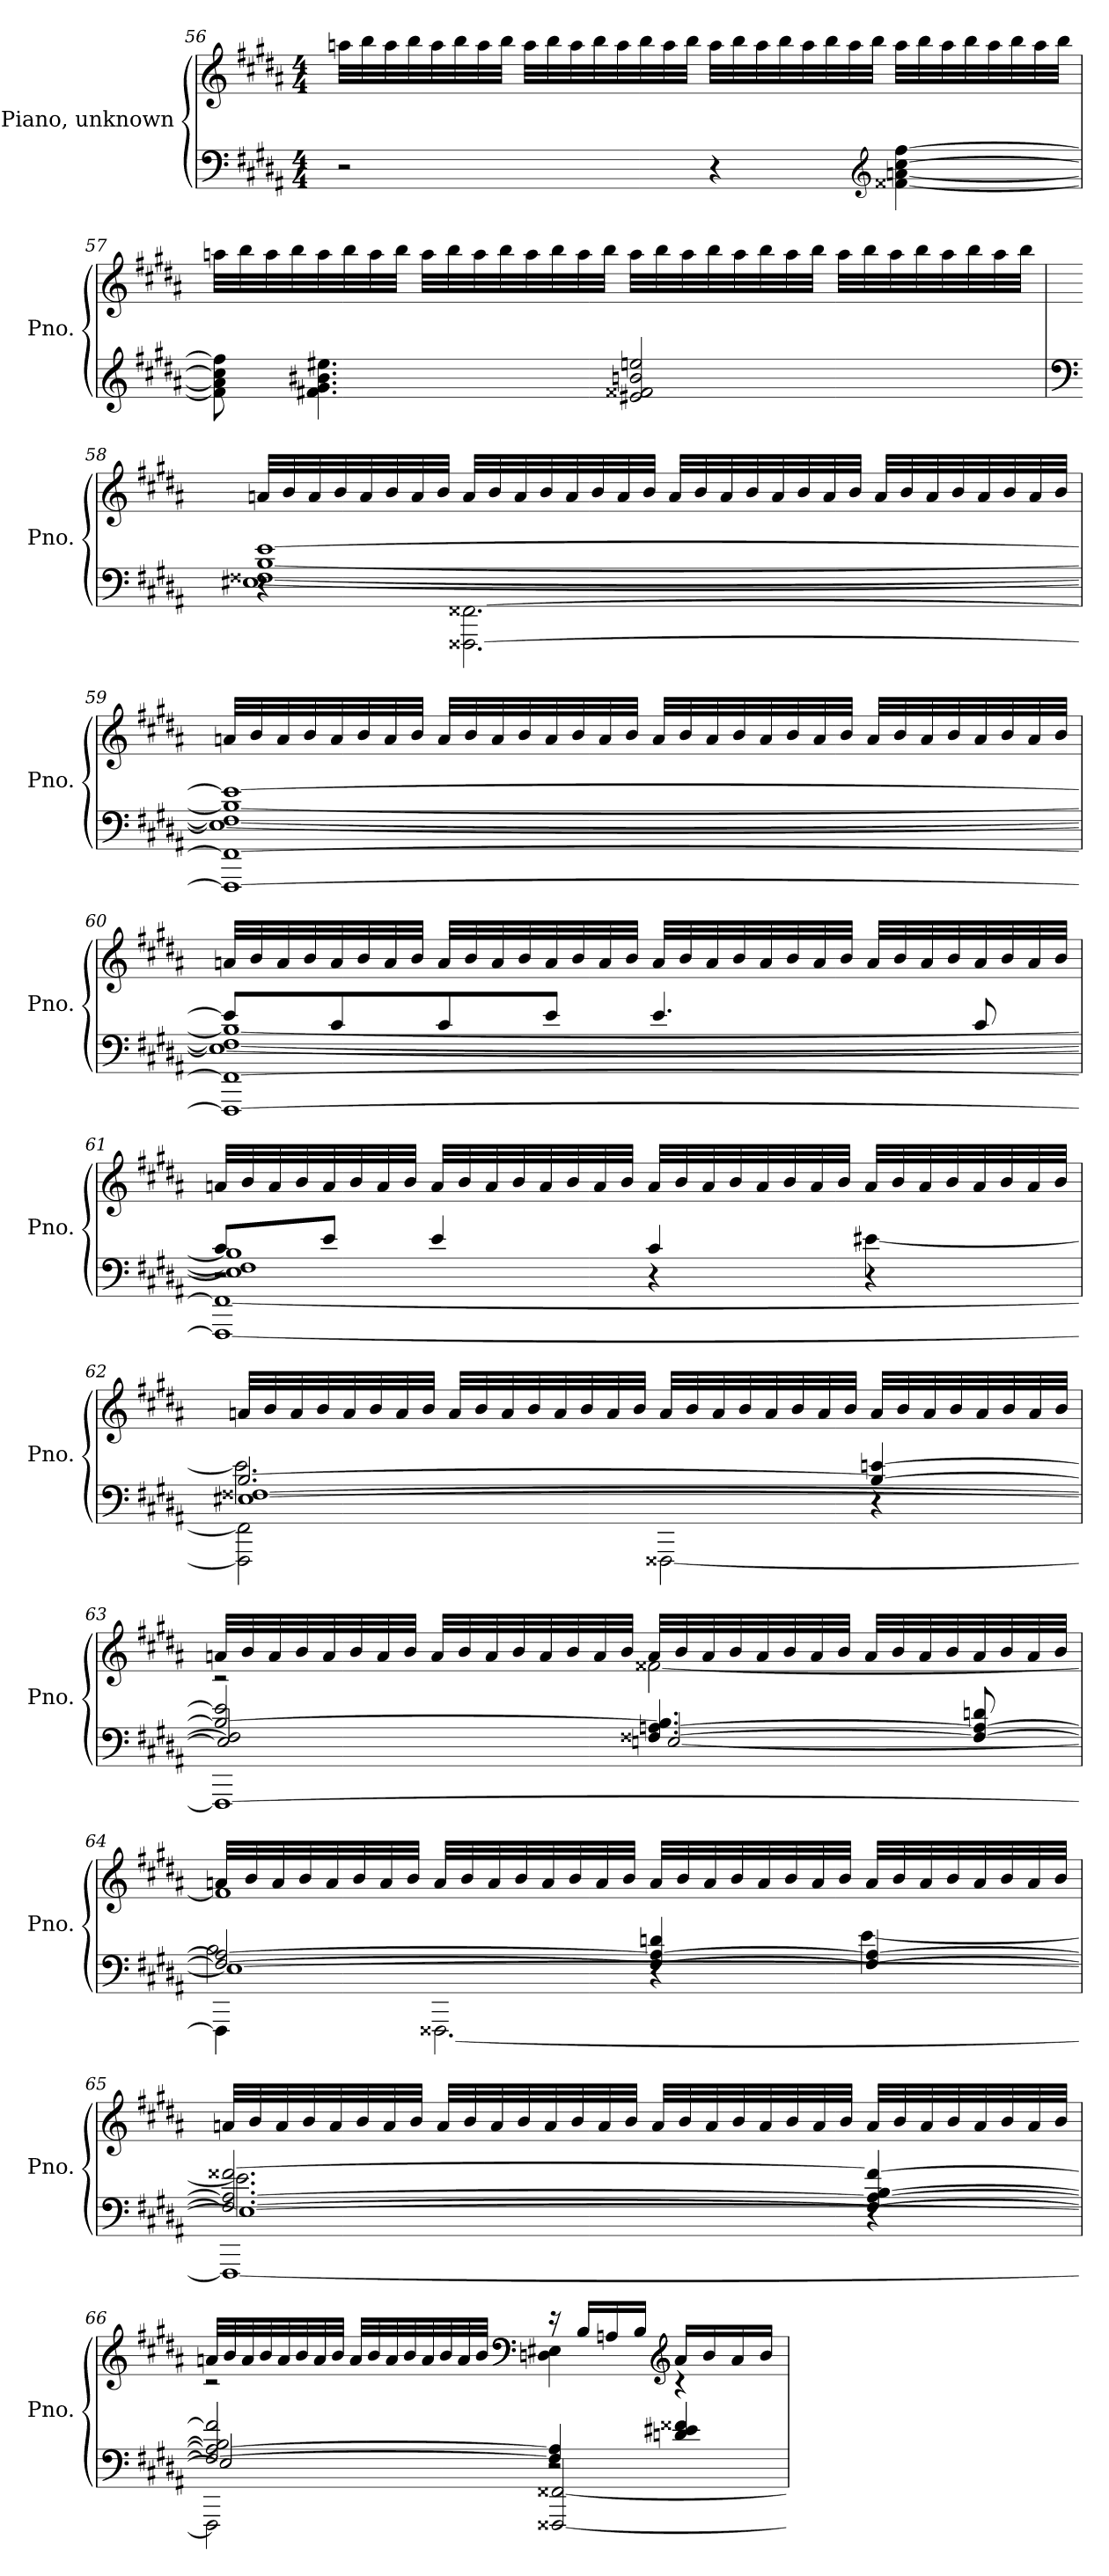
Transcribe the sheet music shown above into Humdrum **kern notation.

**kern	**kern
*part1	*part1
*staff2	*staff1
*I"Piano, unknown	*
*I'Pno.	*
!!LO:LB:g=z
*clefF4	*clefG2
*k[f#c#g#d#a#]	*k[f#c#g#d#a#]
*M4/4	*M4/4
=56	=56
2r	32aan\LLL
.	32bb\
.	32aa\
.	32bb\
.	32aa\
.	32bb\
.	32aa\
.	32bb\JJJ
.	32aa\LLL
.	32bb\
.	32aa\
.	32bb\
.	32aa\
.	32bb\
.	32aa\
.	32bb\JJJ
4r	32aa\LLL
.	32bb\
.	32aa\
.	32bb\
.	32aa\
.	32bb\
.	32aa\
.	32bb\JJJ
*clefG2	*
[4f##X\ [4an\ [4cc#\ [4ff#\	32aa\LLL
.	32bb\
.	32aa\
.	32bb\
.	32aa\
.	32bb\
.	32aa\
.	32bb\JJJ
!!LO:LB:g=z
=57	=57
8f##\] 8a\] 8cc#\] 8ff#\]	32aan\LLL
.	32bb\
.	32aa\
.	32bb\
4.f#X\ 4.g#\ 4.b#X\ 4.ee#X\	32aa\
.	32bb\
.	32aa\
.	32bb\JJJ
.	32aa\LLL
.	32bb\
.	32aa\
.	32bb\
.	32aa\
.	32bb\
.	32aa\
.	32bb\JJJ
2e#X/ 2f##X/ 2bn/ 2een/	32aa\LLL
.	32bb\
.	32aa\
.	32bb\
.	32aa\
.	32bb\
.	32aa\
.	32bb\JJJ
.	32aa\LLL
.	32bb\
.	32aa\
.	32bb\
.	32aa\
.	32bb\
.	32aa\
.	32bb\JJJ
!!LO:PB:g=z
=58	=58
*clefF4	*
*^	*
*	*^	*
[1e	[1E#X [1F##X [1B	4r	32an/LLL
.	.	.	32b/
.	.	.	32a/
.	.	.	32b/
.	.	.	32a/
.	.	.	32b/
.	.	.	32a/
.	.	.	32b/JJJ
.	.	[2.FFF##X\ [2.FF##X\	32a/LLL
.	.	.	32b/
.	.	.	32a/
.	.	.	32b/
.	.	.	32a/
.	.	.	32b/
.	.	.	32a/
.	.	.	32b/JJJ
.	.	.	32a/LLL
.	.	.	32b/
.	.	.	32a/
.	.	.	32b/
.	.	.	32a/
.	.	.	32b/
.	.	.	32a/
.	.	.	32b/JJJ
.	.	.	32a/LLL
.	.	.	32b/
.	.	.	32a/
.	.	.	32b/
.	.	.	32a/
.	.	.	32b/
.	.	.	32a/
.	.	.	32b/JJJ
!!LO:LB:g=z
=59	=59	=59	=59
1e_	1E#_ 1F##_ 1B_	1FFF##_ 1FF##_	32an/LLL
.	.	.	32b/
.	.	.	32a/
.	.	.	32b/
.	.	.	32a/
.	.	.	32b/
.	.	.	32a/
.	.	.	32b/JJJ
.	.	.	32a/LLL
.	.	.	32b/
.	.	.	32a/
.	.	.	32b/
.	.	.	32a/
.	.	.	32b/
.	.	.	32a/
.	.	.	32b/JJJ
.	.	.	32a/LLL
.	.	.	32b/
.	.	.	32a/
.	.	.	32b/
.	.	.	32a/
.	.	.	32b/
.	.	.	32a/
.	.	.	32b/JJJ
.	.	.	32a/LLL
.	.	.	32b/
.	.	.	32a/
.	.	.	32b/
.	.	.	32a/
.	.	.	32b/
.	.	.	32a/
.	.	.	32b/JJJ
!!LO:LB:g=z
=60	=60	=60	=60
8e/L]	1E#_ 1F##_ 1B_	1FFF##_ 1FF##_	32an/LLL
.	.	.	32b/
.	.	.	32a/
.	.	.	32b/
8c#/	.	.	32a/
.	.	.	32b/
.	.	.	32a/
.	.	.	32b/JJJ
8c#/	.	.	32a/LLL
.	.	.	32b/
.	.	.	32a/
.	.	.	32b/
8e/J	.	.	32a/
.	.	.	32b/
.	.	.	32a/
.	.	.	32b/JJJ
4.e/	.	.	32a/LLL
.	.	.	32b/
.	.	.	32a/
.	.	.	32b/
.	.	.	32a/
.	.	.	32b/
.	.	.	32a/
.	.	.	32b/JJJ
.	.	.	32a/LLL
.	.	.	32b/
.	.	.	32a/
.	.	.	32b/
8c#/	.	.	32a/
.	.	.	32b/
.	.	.	32a/
.	.	.	32b/JJJ
!!LO:LB:g=z
=61	=61	=61	=61
*	*	*^	*
8c#/L	2r	1E#] 1F##] 1B]	1FFF##_ 1FF##_	32an/LLL
.	.	.	.	32b/
.	.	.	.	32a/
.	.	.	.	32b/
8e/J	.	.	.	32a/
.	.	.	.	32b/
.	.	.	.	32a/
.	.	.	.	32b/JJJ
4e/	.	.	.	32a/LLL
.	.	.	.	32b/
.	.	.	.	32a/
.	.	.	.	32b/
.	.	.	.	32a/
.	.	.	.	32b/
.	.	.	.	32a/
.	.	.	.	32b/JJJ
4c#/	4r	.	.	32a/LLL
.	.	.	.	32b/
.	.	.	.	32a/
.	.	.	.	32b/
.	.	.	.	32a/
.	.	.	.	32b/
.	.	.	.	32a/
.	.	.	.	32b/JJJ
4r	[4e#X\	.	.	32a/LLL
.	.	.	.	32b/
.	.	.	.	32a/
.	.	.	.	32b/
.	.	.	.	32a/
.	.	.	.	32b/
.	.	.	.	32a/
.	.	.	.	32b/JJJ
!!LO:LB:g=z
=62	=62	=62	=62	=62
[2.B/	2.e#\]	[1E#X [1F##X	2FFF##\] 2FF##\]	32an/LLL
.	.	.	.	32b/
.	.	.	.	32a/
.	.	.	.	32b/
.	.	.	.	32a/
.	.	.	.	32b/
.	.	.	.	32a/
.	.	.	.	32b/JJJ
.	.	.	.	32a/LLL
.	.	.	.	32b/
.	.	.	.	32a/
.	.	.	.	32b/
.	.	.	.	32a/
.	.	.	.	32b/
.	.	.	.	32a/
.	.	.	.	32b/JJJ
.	.	.	[2FFF##X\	32a/LLL
.	.	.	.	32b/
.	.	.	.	32a/
.	.	.	.	32b/
.	.	.	.	32a/
.	.	.	.	32b/
.	.	.	.	32a/
.	.	.	.	32b/JJJ
4B/_ [4en/	4r	.	.	32a/LLL
.	.	.	.	32b/
.	.	.	.	32a/
.	.	.	.	32b/
.	.	.	.	32a/
.	.	.	.	32b/
.	.	.	.	32a/
.	.	.	.	32b/JJJ
*	*	*v	*v	*
!!LO:LB:g=z
=63	=63	=63	=63
*	*	*	*^
2B/_ 2e/]	2E#/] 2F##/]	1FFF##_	32an/LLL	2r
.	.	.	32b/	.
.	.	.	32a/	.
.	.	.	32b/	.
.	.	.	32a/	.
.	.	.	32b/	.
.	.	.	32a/	.
.	.	.	32b/JJJ	.
.	.	.	32a/LLL	.
.	.	.	32b/	.
.	.	.	32a/	.
.	.	.	32b/	.
.	.	.	32a/	.
.	.	.	32b/	.
.	.	.	32a/	.
.	.	.	32b/JJJ	.
[4.F##X/ [4.An/ 4.B/]	[2En/	.	32a/LLL	[2f##X\
.	.	.	32b/	.
.	.	.	32a/	.
.	.	.	32b/	.
.	.	.	32a/	.
.	.	.	32b/	.
.	.	.	32a/	.
.	.	.	32b/JJJ	.
.	.	.	32a/LLL	.
.	.	.	32b/	.
.	.	.	32a/	.
.	.	.	32b/	.
8F##/_ 8A/_ 8dn/	.	.	32a/	.
.	.	.	32b/	.
.	.	.	32a/	.
.	.	.	32b/JJJ	.
!!LO:PB:g=z	!!
=64	=64	=64	=64	=64
*	*	*^	*	*
2F##/_ 2A/_	2B\	1E_	4FFF##\]	32an/LLL	1f##]
.	.	.	.	32b/	.
.	.	.	.	32a/	.
.	.	.	.	32b/	.
.	.	.	.	32a/	.
.	.	.	.	32b/	.
.	.	.	.	32a/	.
.	.	.	.	32b/JJJ	.
.	.	.	[2.FFF##X\	32a/LLL	.
.	.	.	.	32b/	.
.	.	.	.	32a/	.
.	.	.	.	32b/	.
.	.	.	.	32a/	.
.	.	.	.	32b/	.
.	.	.	.	32a/	.
.	.	.	.	32b/JJJ	.
4F##/_ 4A/_ 4dn/	4r	.	.	32a/LLL	.
.	.	.	.	32b/	.
.	.	.	.	32a/	.
.	.	.	.	32b/	.
.	.	.	.	32a/	.
.	.	.	.	32b/	.
.	.	.	.	32a/	.
.	.	.	.	32b/JJJ	.
4F##/_ 4A/_	[4e\	.	.	32a/LLL	.
.	.	.	.	32b/	.
.	.	.	.	32a/	.
.	.	.	.	32b/	.
.	.	.	.	32a/	.
.	.	.	.	32b/	.
.	.	.	.	32a/	.
.	.	.	.	32b/JJJ	.
*	*	*	*	*v	*v
!!LO:LB:g=z
=65	=65	=65	=65	=65
2.F##/_ 2.A/_ [2.f##X/	2.e\]	1E_	1FFF##_	32an/LLL
.	.	.	.	32b/
.	.	.	.	32a/
.	.	.	.	32b/
.	.	.	.	32a/
.	.	.	.	32b/
.	.	.	.	32a/
.	.	.	.	32b/JJJ
.	.	.	.	32a/LLL
.	.	.	.	32b/
.	.	.	.	32a/
.	.	.	.	32b/
.	.	.	.	32a/
.	.	.	.	32b/
.	.	.	.	32a/
.	.	.	.	32b/JJJ
.	.	.	.	32a/LLL
.	.	.	.	32b/
.	.	.	.	32a/
.	.	.	.	32b/
.	.	.	.	32a/
.	.	.	.	32b/
.	.	.	.	32a/
.	.	.	.	32b/JJJ
4F##/_ 4A/_ [4B/ 4f##/_	4r	.	.	32a/LLL
.	.	.	.	32b/
.	.	.	.	32a/
.	.	.	.	32b/
.	.	.	.	32a/
.	.	.	.	32b/
.	.	.	.	32a/
.	.	.	.	32b/JJJ
*	*	*v	*v	*
!!LO:LB:g=z
=66	=66	=66	=66
*	*	*	*^
2F##/_ 2A/_ 2B/] 2f##/]	2E/]	2FFF##\]	32an/LLL	2r
.	.	.	32b/	.
.	.	.	32a/	.
.	.	.	32b/	.
.	.	.	32a/	.
.	.	.	32b/	.
.	.	.	32a/	.
.	.	.	32b/JJJ	.
.	.	.	32a/LLL	.
.	.	.	32b/	.
.	.	.	32a/	.
.	.	.	32b/	.
.	.	.	32a/	.
.	.	.	32b/	.
.	.	.	32a/	.
.	.	.	32b/JJJ	.
*	*	*	*clefF4	*
4F##/] 4A/]	[2FFF##X/ [2FF##X/	2r	16r	4Dn\ 4E#X\
.	.	.	16B/LL	.
.	.	.	16An/	.
.	.	.	16B/JJ	.
*	*	*	*clefG2	*
4dn/ 4e#X/ 4f##X/	.	.	16a/LL	4r
.	.	.	16b/	.
.	.	.	16a/	.
.	.	.	16b/JJ	.
*v	*v	*v	*	*
*	*v	*v
=	=
*-	*-
